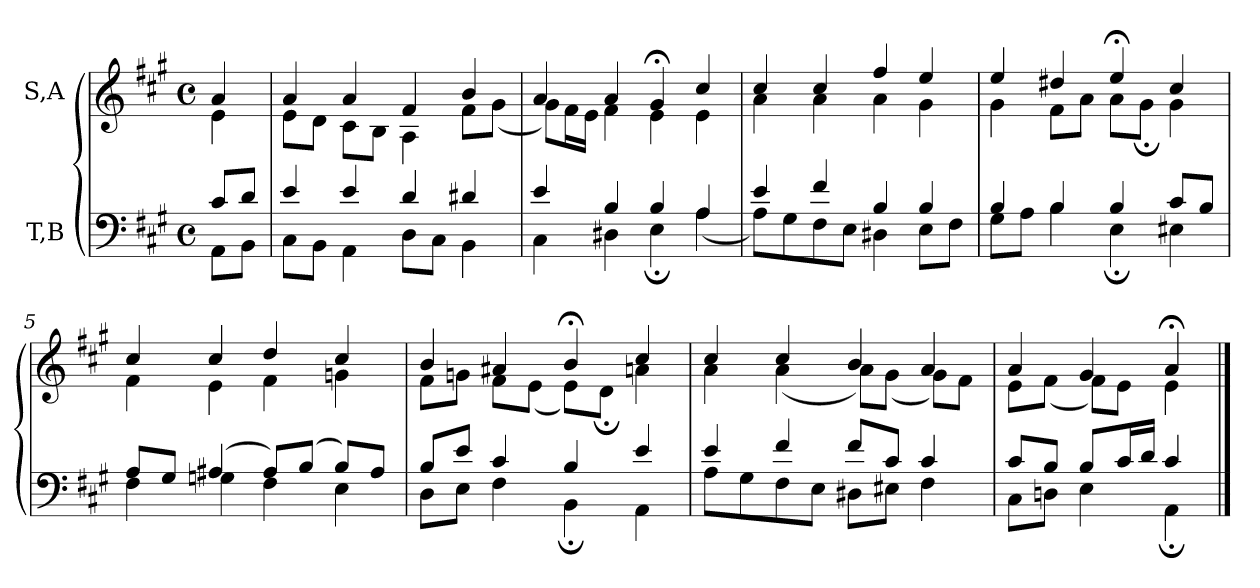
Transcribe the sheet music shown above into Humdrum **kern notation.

**kern	**kern
*part2	*part1
*staff2	*staff1
*I"T,B	*I"S,A
*clefF4	*clefG2
*k[f#c#g#]	*k[f#c#g#]
*M4/4	*M4/4
*met(c)	*met(c)
=	=
*^	*^
8c#L	8AAL	4a	4e
8dJ	8BBJ	.	.
=1	=1	=1	=1
4e	8C#L	4a	8eL
.	8BBJ	.	8dJ
4e	4AA	4a	8c#L
.	.	.	8BJ
4d	8DL	4f#	4A
.	8C#J	.	.
4d#X	4BB	4b	8f#L
.	.	.	(<8g#J
=2	=2	=2	=2
4e	4C#	4a	8g#L)
.	.	.	16f#L
.	.	.	16eJJ
4B	4D#X	4a	4f#
4B	4E;	4g#;<	4e
4A	(<4A	4cc#	4e
=3	=3	=3	=3
4e	8AL)	4cc#	4a
.	8G#	.	.
4f#	8F#	4cc#	4a
.	8EJ	.	.
4B	4D#X	4ff#	4a
4B	8EL	4ee	4g#
.	8F#J	.	.
=4	=4	=4	=4
4B	8G#L	4ee	4g#
.	8AJ	.	.
4B	4B	4dd#X	8f#L
.	.	.	8aJ
4B	4E;	4ee;<	8aL
.	.	.	8g#;J
8c#L	4E#X	4cc#	4g#
8BJ	.	.	.
=5	=5	=5	=5
8AL	4F#	4cc#	4f#
8G#J	.	.	.
(>4A#X	4Gn	4cc#	4e
8A#L)	4F#	4dd	4f#
(>8BJ	.	.	.
8BL)	4E	4cc#	4gn
8A#J	.	.	.
=6	=6	=6	=6
8BL	8DL	4b	8f#L
8eJ	8EJ	.	8gnJ
4c#	4F#	4a#X	8f#L
.	.	.	(<8eJ
4B	4BB;	4b;<	8eL)
.	.	.	8d;J
4e	4AA	4cc#	4an
=7	=7	=7	=7
4e	8AL	4cc#	4a
.	8G#	.	.
4f#	8F#	4cc#	(<4a
.	8EJ	.	.
8f#L	8D#XL	4b	8aL)
8c#J	8E#XJ	.	(<8g#J
4c#	4F#	4a	8g#L)
.	.	.	8f#J
=8	=8	=8	=8
8c#L	8C#L	4a	8eL
8BJ	8DnJ	.	(<8f#J
8BL	4E	4g#	8f#L)
16c#L	.	.	8eJ
16dJJ	.	.	.
4c#	4AA;	4a;<	4e
*v	*v	*	*
*	*v	*v
==	==
*-	*-
